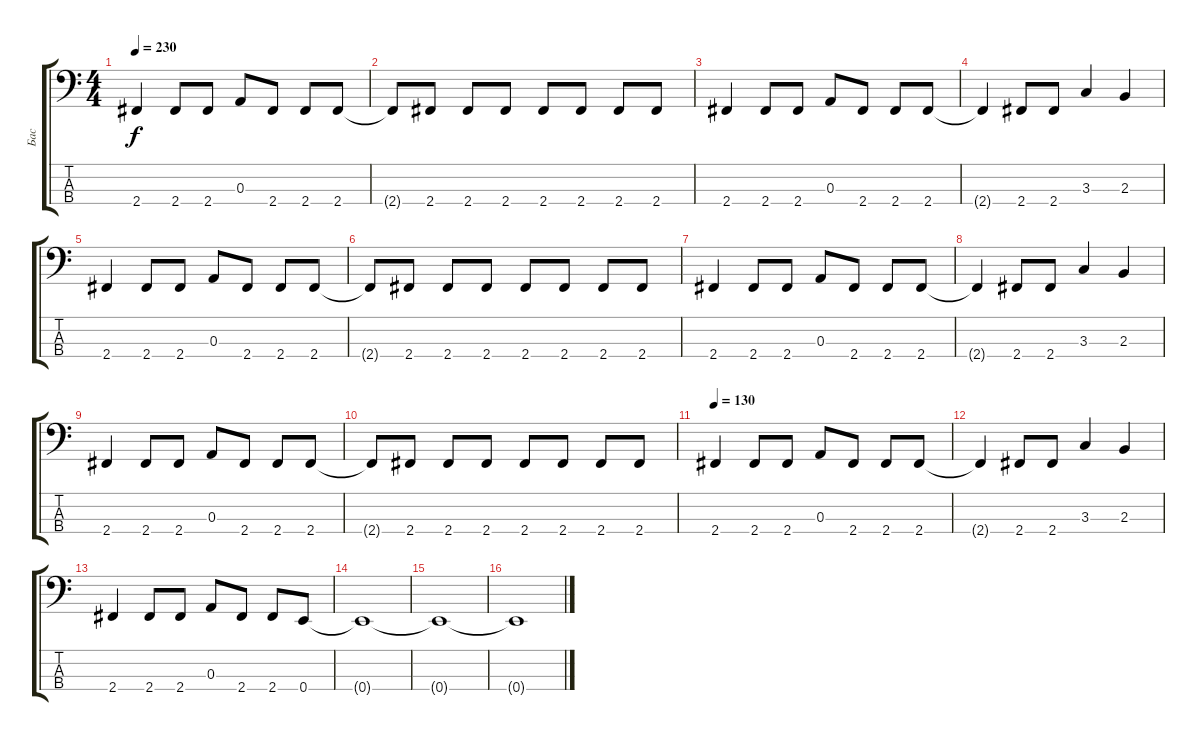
\track ("Бас" "Бас") {instrument electricbassfinger}
\staff {score tabs}
\tuning (G2 D2 A1 E1) {hide}
\ts (4 4)
\tempo 230
\clef f4
\ks c
2.4.4{dy f} 2.4.8 2.4.8 0.3.8 2.4.8 2.4.8 2.4.8 |
2.4{t}.8 2.4.8 2.4.8 2.4.8 2.4.8 2.4.8 2.4.8 2.4.8 |
2.4.4 2.4.8 2.4.8 0.3.8 2.4.8 2.4.8 2.4.8 |
2.4{t}.4 2.4.8 2.4.8 3.3.4 2.3.4 |
2.4.4 2.4.8 2.4.8 0.3.8 2.4.8 2.4.8 2.4.8 |
2.4{t}.8 2.4.8 2.4.8 2.4.8 2.4.8 2.4.8 2.4.8 2.4.8 |
2.4.4 2.4.8 2.4.8 0.3.8 2.4.8 2.4.8 2.4.8 |
2.4{t}.4 2.4.8 2.4.8 3.3.4 2.3.4 |
2.4.4 2.4.8 2.4.8 0.3.8 2.4.8 2.4.8 2.4.8 |
2.4{t}.8 2.4.8 2.4.8 2.4.8 2.4.8 2.4.8 2.4.8 2.4.8 |
\tempo 130
2.4.4 2.4.8 2.4.8 0.3.8 2.4.8 2.4.8 2.4.8 |
2.4{t}.4 2.4.8 2.4.8 3.3.4 2.3.4 |
2.4.4 2.4.8 2.4.8 0.3.8 2.4.8 2.4.8 0.4.8 |
0.4{t}.1 |
0.4{t}.1 |
0.4{t}.1
